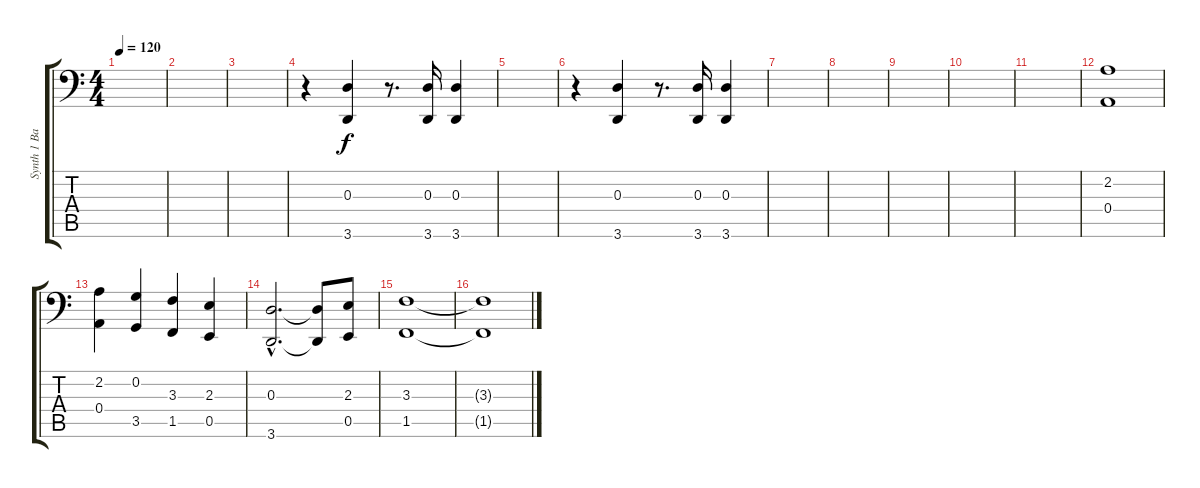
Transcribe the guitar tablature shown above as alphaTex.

\track ("Synth 1 Bass" "Synth 1 Ba") {instrument synthbass1}
\staff {score tabs}
\tuning (C3 G2 D2 A1 E1 B0) {hide}
\ts (4 4)
\tempo 120
\clef f4
\ks c
|
|
|
r.4{instrument synthbass1} (0.3 3.6).4 r.8{d} (0.3 3.6).16 (0.3 3.6).4 |
|
r.4{instrument synthbass1} (0.3 3.6).4 r.8{d} (0.3 3.6).16 (0.3 3.6).4 |
|
|
|
|
|
(2.2 0.4).1 |
(2.2 0.4).4 (0.2 3.5).4 (3.3 1.5).4 (2.3 0.5).4 |
(0.3{hac} 3.6{hac}).2{d} (0.3{t} 3.6{t}).8 (2.3 0.5).8 |
(3.3 1.5).1 |
(3.3{t} 1.5{t}).1
